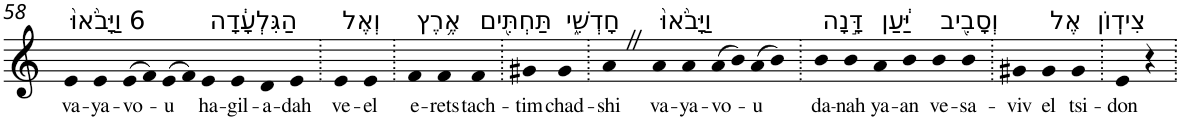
**kern	**text
*part1	*part1
*staff1	*staff1
*I"Piano	*
*I'Pno	*
!!LO:PB:g=z
*clefG2	*
*k[]	*
=58	=58
!LO:TX:a:t=6 וַיָּבֹ֙אוּ֙	!
!	!LO:LY:b
4e	va-
!	!LO:LY:b
4e	-ya-
!	!LO:LY:b
(>8e	-vo-
8f)	.
!	!LO:LY:b
(>8e	-u
8f)	.
!LO:TX:a:t=הַגִּלְעָ֔דָה	!
!	!LO:LY:b
4e	ha-
!	!LO:LY:b
4e	-gil-
!	!LO:LY:b
4d	-a-
!	!LO:LY:b
4e	-dah
=59.	=59.
!LO:TX:a:t=וְאֶל	!
!	!LO:LY:b
4e	ve-
!	!LO:LY:b
4e	-el
=60.	=60.
!LO:TX:a:t=אֶ֥רֶץ	!
!	!LO:LY:b
4f	e-
!	!LO:LY:b
4f	-rets
!LO:TX:a:t=תַּחְתִּ֖ים	!
!	!LO:LY:b
4f	tach-
=61.	=61.
!	!LO:LY:b
4g#X	-tim
!LO:TX:a:t=חָדְשִׁ֑י	!
!	!LO:LY:b
4g#	chad-
=62.	=62.
!	!LO:LY:b
4aZ	-shi
!LO:TX:a:t=וַיָּבֹ֙אוּ֙	!
!	!LO:LY:b
4a	va-
!	!LO:LY:b
4a	-ya-
!	!LO:LY:b
(>8a	-vo-
8b)	.
!	!LO:LY:b
(>8a	-u
8b)	.
=63.	=63.
!LO:TX:a:t=דָּ֣נָה	!
!	!LO:LY:b
4b	da-
!	!LO:LY:b
4b	-nah
!LO:TX:a:t=יַּ֔עַן	!
!	!LO:LY:b
4a	ya-
!	!LO:LY:b
4b	-an
!LO:TX:a:t=וְסָבִ֖יב	!
!	!LO:LY:b
4b	ve-
!	!LO:LY:b
4b	-sa-
=64.	=64.
!	!LO:LY:b
4g#X	-viv
!LO:TX:a:t=אֶל	!
!	!LO:LY:b
4g#	el
!LO:TX:a:t=צִידֽוֹן	!
!	!LO:LY:b
4g#	tsi-
=65.	=65.
!	!LO:LY:b
4e	-don
4r	.
=.	=.
*-	*-
